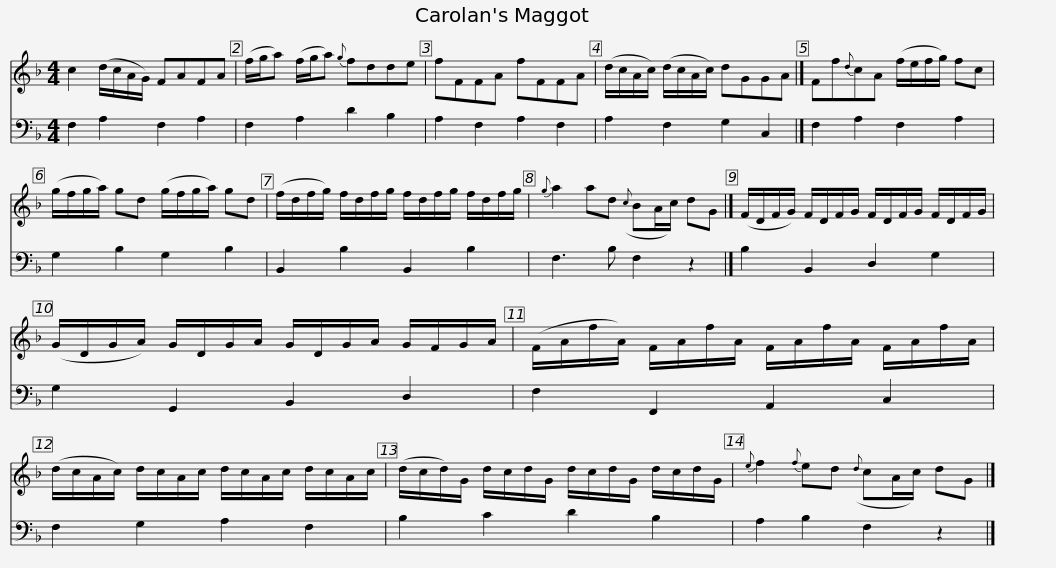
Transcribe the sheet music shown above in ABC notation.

X:1
%%score 1 2
L:1/8
M:4/4
I:linebreak $
K:F
V:1 treble
V:2 bass
V:1
 c2 (d/c/A/G/) FAFA | (f/g/a) (f/g/a){g} fdde | fFFA fFFA | (d/c/A/c/) (d/c/A/c/) dGGA |]$ Ff{d}cA (f/e/f/g/) fc | %5
 (g/f/g/a/) gd (g/f/g/a/) gd | (f/d/f/g/) f/d/f/g/ f/d/f/g/ f/d/f/g/ |${g} a2 ad({c} BA/c/) dG |] (F/D/F/G/) F/D/F/G/ F/D/F/G/ F/D/F/G/ | (G/D/G/A/) G/D/G/A/ G/D/G/A/ G/F/G/A/ |$ %10
 (F/A/f/A/) F/A/f/A/ F/A/f/A/ F/A/f/A/ | (d/c/A/c/) d/c/A/c/ d/c/A/c/ d/c/A/c/ | (d/c/d/)G/ d/c/d/G/ d/c/d/G/ d/c/d/G/ |${e} f2{f} ed({d} cA/c/) dG |] %14
V:2
 F,2 A,2 F,2 A,2 | F,2 A,2 D2 B,2 | A,2 F,2 A,2 F,2 | A,2 F,2 G,2 C,2 |]$ F,2 A,2 F,2 A,2 | %5
 G,2 B,2 G,2 B,2 | B,,2 B,2 B,,2 B,2 |$ F,3 B, F,2 z2 |] B,2 B,,2 D,2 G,2 | G,2 G,,2 B,,2 D,2 |$ %10
 F,2 F,,2 A,,2 C,2 | F,2 G,2 A,2 F,2 | B,2 C2 D2 B,2 |$ A,2 B,2 F,2 z2 |] %14
